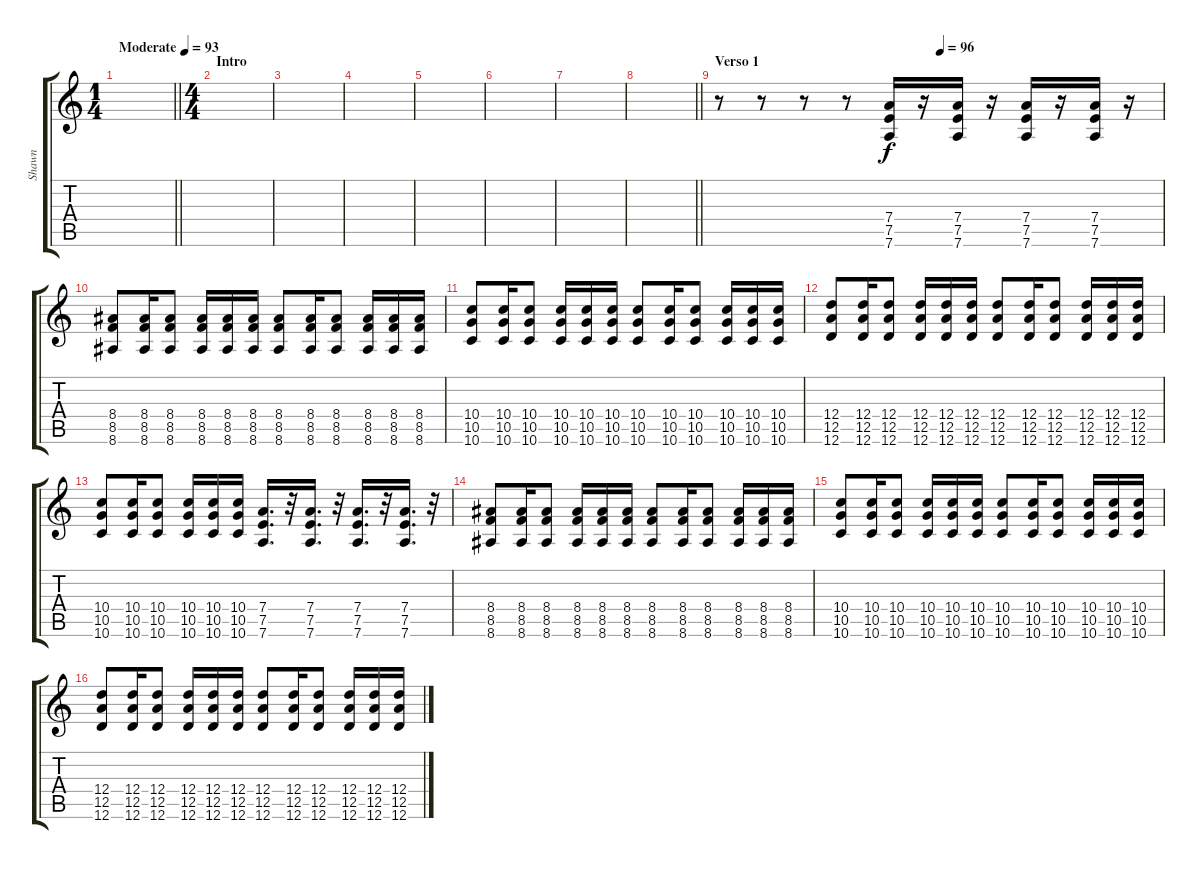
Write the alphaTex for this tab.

\track ("Shawn" "Shawn") {instrument distortionguitar}
\staff {score tabs}
\tuning (E4 B3 G3 D3 A2 D2) {hide}
\ts (1 4)
\tempo (93 "Moderate")
\clef g2
\barLineRight lightlight
\ks c
|
\ts (4 4)
\section ("" "Intro")
|
|
|
|
|
|
\barLineRight lightlight
|
\section ("" "Verso 1")
\tempo (96 0.5)
r.8 r.8 r.8 r.8 (7.4 7.5 7.6).16{instrument distortionguitar} r.16 (7.4 7.5 7.6).16 r.16 (7.4 7.5 7.6).16 r.16 (7.4 7.5 7.6).16 r.16 |
(8.4 8.5 8.6).8 (8.4 8.5 8.6).16 (8.4 8.5 8.6).8 (8.4 8.5 8.6).16 (8.4 8.5 8.6).16 (8.4 8.5 8.6).16 (8.4 8.5 8.6).8 (8.4 8.5 8.6).16 (8.4 8.5 8.6).8 (8.4 8.5 8.6).16 (8.4 8.5 8.6).16 (8.4 8.5 8.6).16 |
(10.4 10.5 10.6).8 (10.4 10.5 10.6).16 (10.4 10.5 10.6).8 (10.4 10.5 10.6).16 (10.4 10.5 10.6).16 (10.4 10.5 10.6).16 (10.4 10.5 10.6).8 (10.4 10.5 10.6).16 (10.4 10.5 10.6).8 (10.4 10.5 10.6).16 (10.4 10.5 10.6).16 (10.4 10.5 10.6).16 |
(12.4 12.5 12.6).8 (12.4 12.5 12.6).16 (12.4 12.5 12.6).8 (12.4 12.5 12.6).16 (12.4 12.5 12.6).16 (12.4 12.5 12.6).16 (12.4 12.5 12.6).8 (12.4 12.5 12.6).16 (12.4 12.5 12.6).8 (12.4 12.5 12.6).16 (12.4 12.5 12.6).16 (12.4 12.5 12.6).16 |
(10.4 10.5 10.6).8 (10.4 10.5 10.6).16 (10.4 10.5 10.6).8 (10.4 10.5 10.6).16 (10.4 10.5 10.6).16 (10.4 10.5 10.6).16 (7.4 7.5 7.6).16{d instrument distortionguitar} r.32 (7.4 7.5 7.6).16{d} r.32 (7.4 7.5 7.6).16{d} r.32 (7.4 7.5 7.6).16{d} r.32 |
(8.4 8.5 8.6).8 (8.4 8.5 8.6).16 (8.4 8.5 8.6).8 (8.4 8.5 8.6).16 (8.4 8.5 8.6).16 (8.4 8.5 8.6).16 (8.4 8.5 8.6).8 (8.4 8.5 8.6).16 (8.4 8.5 8.6).8 (8.4 8.5 8.6).16 (8.4 8.5 8.6).16 (8.4 8.5 8.6).16 |
(10.4 10.5 10.6).8 (10.4 10.5 10.6).16 (10.4 10.5 10.6).8 (10.4 10.5 10.6).16 (10.4 10.5 10.6).16 (10.4 10.5 10.6).16 (10.4 10.5 10.6).8 (10.4 10.5 10.6).16 (10.4 10.5 10.6).8 (10.4 10.5 10.6).16 (10.4 10.5 10.6).16 (10.4 10.5 10.6).16 |
(12.4 12.5 12.6).8 (12.4 12.5 12.6).16 (12.4 12.5 12.6).8 (12.4 12.5 12.6).16 (12.4 12.5 12.6).16 (12.4 12.5 12.6).16 (12.4 12.5 12.6).8 (12.4 12.5 12.6).16 (12.4 12.5 12.6).8 (12.4 12.5 12.6).16 (12.4 12.5 12.6).16 (12.4 12.5 12.6).16
